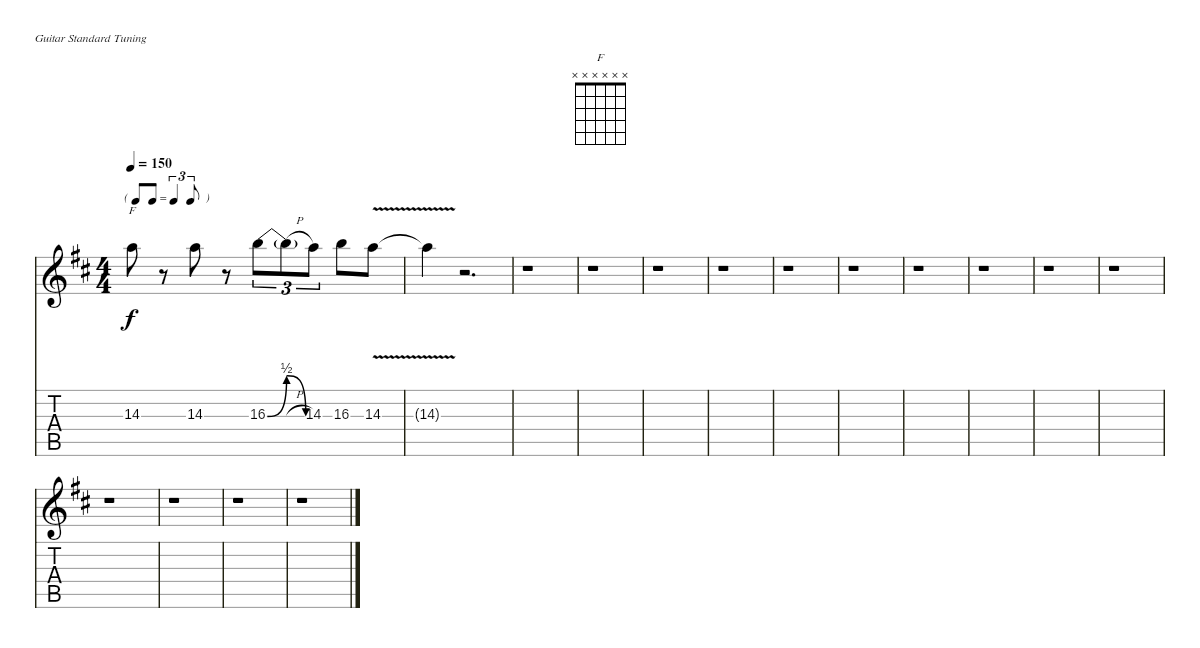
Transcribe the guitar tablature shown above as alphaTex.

\bracketExtendMode nobrackets
\singleTrackTrackNamePolicy hidden
\multiTrackTrackNamePolicy hidden
\firstSystemTrackNameMode fullname
\firstSystemTrackNameOrientation horizontal
\otherSystemsTrackNameOrientation horizontal
\defaultBarNumberDisplay Hide
\track ("Lead Guitar" "E-Gt") {instrument distortionguitar}
\staff {score tabs}
\tuning (E4 B3 G3 D3 A2 E2)
\chord ("F" x x x x x x)
\ts (4 4)
\tf triplet8th
\tempo 150
\clef g2
\ks d
14.3.8{ch "F" lyrics (0 "") lyrics (1 "") lyrics (2 "") lyrics (3 "") lyrics (4 "") dy f} r.8 14.3.8{lyrics (0 "") lyrics (1 "") lyrics (2 "") lyrics (3 "") lyrics (4 "")} r.8 16.3{be (bendrelease 0 0 18.599999999999998 2 20.4 2 59.4 0)}.8{tu (3 2)} 16.3{h t}.8{tu (3 2)} 14.3.8{tu (3 2)} 16.3.8{lyrics (0 "") lyrics (1 "") lyrics (2 "") lyrics (3 "") lyrics (4 "")} 14.3{v}.8{lyrics (0 "") lyrics (1 "") lyrics (2 "") lyrics (3 "") lyrics (4 "")} |
14.3{v t}.4{lyrics (0 "") lyrics (1 "") lyrics (2 "") lyrics (3 "") lyrics (4 "")} r.2{d} |
r.1 |
r.1 |
r.1 |
r.1 |
r.1 |
r.1 |
r.1 |
r.1 |
r.1 |
r.1 |
r.1 |
r.1 |
r.1 |
r.1
